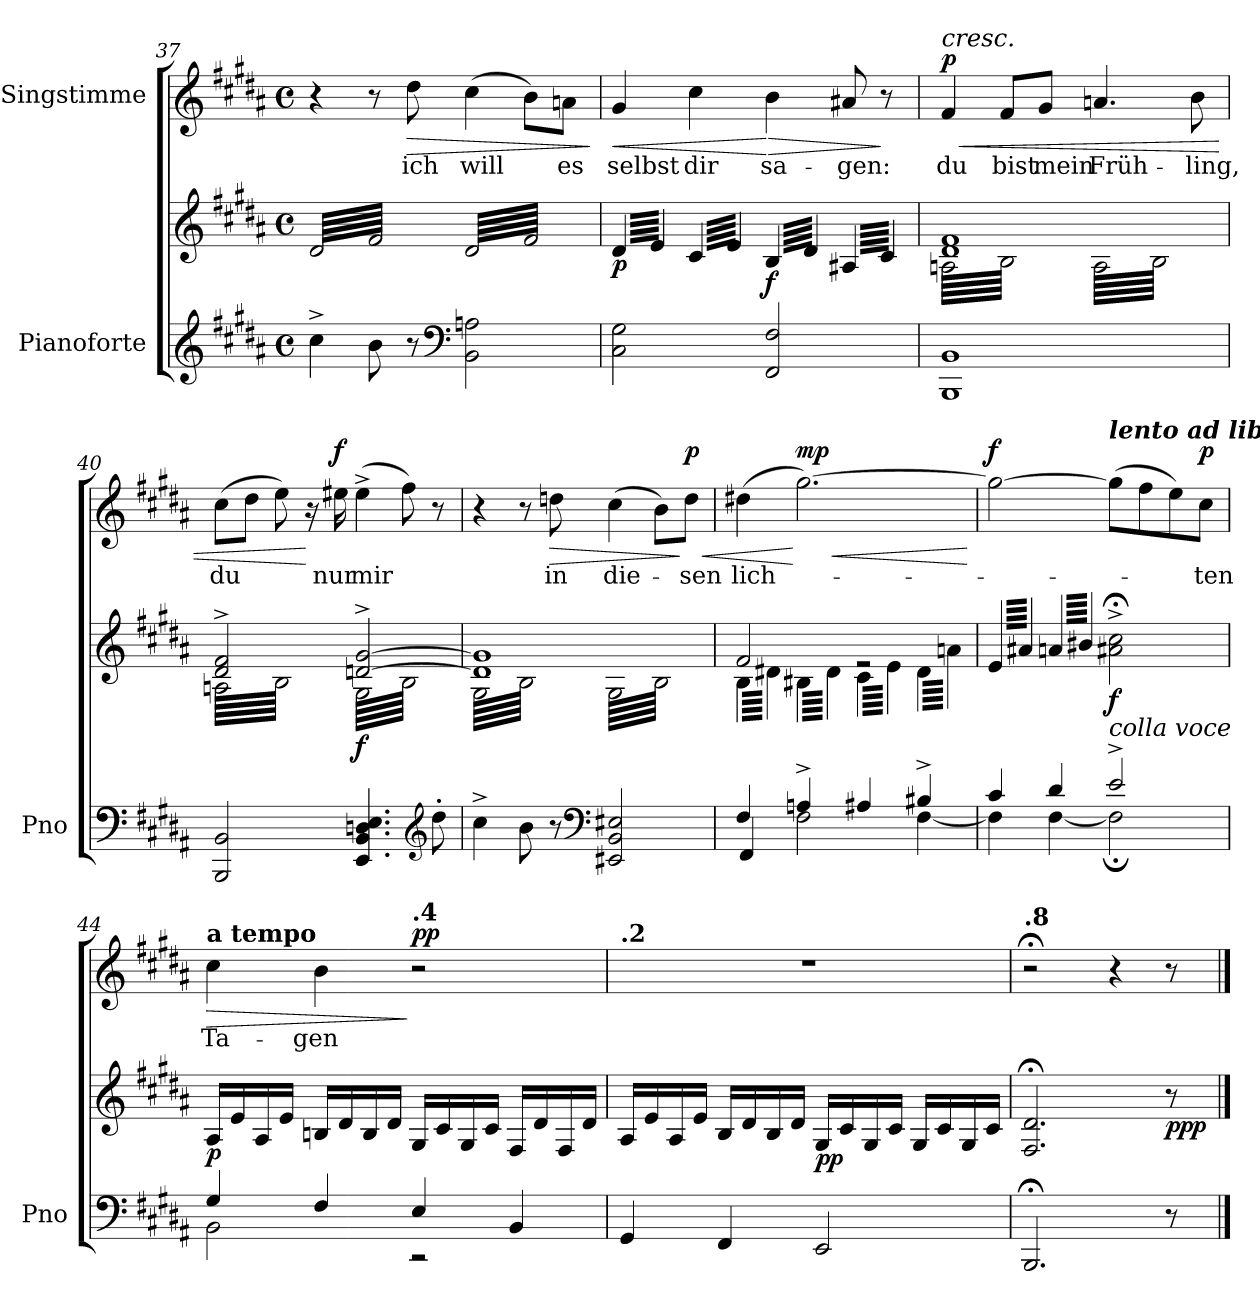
**kern	**kern	**dynam	**kern	**text	**dynam
*part2	*part2	*part2	*part1	*part1	*part1
*staff3	*staff2	*staff2/3	*staff1	*staff1	*staff1
*I"Pianoforte	*	*	*I"Singstimme	*	*
*I'Pno	*	*	*	*	*
*clefG2	*clefG2	*	*clefG2	*	*
*k[f#c#g#d#a#]	*k[f#c#g#d#a#]	*	*k[f#c#g#d#a#]	*	*
*M4/4	*M4/4	*	*M4/4	*	*
*met(c)	*met(c)	*	*met(c)	*	*
=37	=37	=37	=37	=37	=37
*	*tremolo	*	*	*	*
4cc#^\	64d#/LLLL	.	4r	.	.
.	64f#/	.	.	.	.
.	64d#/	.	.	.	.
.	64f#/	.	.	.	.
.	64d#/	.	.	.	.
.	64f#/	.	.	.	.
.	64d#/	.	.	.	.
.	64f#/	.	.	.	.
.	64d#/	.	.	.	.
.	64f#/	.	.	.	.
.	64d#/	.	.	.	.
.	64f#/	.	.	.	.
.	64d#/	.	.	.	.
.	64f#/	.	.	.	.
.	64d#/	.	.	.	.
.	64f#/	.	.	.	.
8b\	64d#/	.	8r	.	.
.	64f#/	.	.	.	.
.	64d#/	.	.	.	.
.	64f#/	.	.	.	.
.	64d#/	.	.	.	.
.	64f#/	.	.	.	.
.	64d#/	.	.	.	.
.	64f#/	.	.	.	.
!	!	!	!	!LO:LY:b	!LO:HP:b
8r	64d#/	.	8dd#\	ich	>
.	64f#/	.	.	.	.
.	64d#/	.	.	.	.
.	64f#/	.	.	.	.
.	64d#/	.	.	.	.
.	64f#/	.	.	.	.
.	64d#/	.	.	.	.
.	64f#/JJJJ	.	.	.	.
*clefF4	*	*	*	*	*
!	!	!	!	!LO:LY:b	!
2BB\ 2An\	64d#/LLLL	.	(>4cc#\	will	.
.	64f#/	.	.	.	.
.	64d#/	.	.	.	.
.	64f#/	.	.	.	.
.	64d#/	.	.	.	.
.	64f#/	.	.	.	.
.	64d#/	.	.	.	.
.	64f#/	.	.	.	.
.	64d#/	.	.	.	.
.	64f#/	.	.	.	.
.	64d#/	.	.	.	.
.	64f#/	.	.	.	.
.	64d#/	.	.	.	.
.	64f#/	.	.	.	.
.	64d#/	.	.	.	.
.	64f#/	.	.	.	.
.	64d#/	.	8b\L)	.	.
.	64f#/	.	.	.	.
.	64d#/	.	.	.	.
.	64f#/	.	.	.	.
.	64d#/	.	.	.	.
.	64f#/	.	.	.	.
.	64d#/	.	.	.	.
.	64f#/	.	.	.	.
!	!	!	!	!LO:LY:b	!
.	64d#/	.	8an\J	es	.
.	64f#/	.	.	.	.
.	64d#/	.	.	.	.
.	64f#/	.	.	.	.
.	64d#/	.	.	.	.
.	64f#/	.	.	.	.
.	64d#/	.	.	.	.
.	64f#/JJJJ	.	.	.	.
.	.	.	.	.	]
!!LO:LB:g=z
=38	=38	=38	=38	=38	=38
!	!	!LO:DY:b	!	!LO:LY:b	!LO:HP:b
2C#\ 2G#\	64d#/LLLL	p	4g#/	selbst	<
.	64e/	.	.	.	.
.	64d#/	.	.	.	.
.	64e/	.	.	.	.
.	64d#/	.	.	.	.
.	64e/	.	.	.	.
.	64d#/	.	.	.	.
.	64e/	.	.	.	.
.	64d#/	.	.	.	.
.	64e/	.	.	.	.
.	64d#/	.	.	.	.
.	64e/	.	.	.	.
.	64d#/	.	.	.	.
.	64e/	.	.	.	.
.	64d#/	.	.	.	.
.	64e/JJJJ	.	.	.	.
!	!	!	!	!LO:LY:b	!
.	64c#/LLLL	.	4cc#\	dir	.
.	64e/	.	.	.	.
.	64c#/	.	.	.	.
.	64e/	.	.	.	.
.	64c#/	.	.	.	.
.	64e/	.	.	.	.
.	64c#/	.	.	.	.
.	64e/	.	.	.	.
.	64c#/	.	.	.	.
.	64e/	.	.	.	.
.	64c#/	.	.	.	.
.	64e/	.	.	.	.
.	64c#/	.	.	.	.
.	64e/	.	.	.	.
.	64c#/	.	.	.	.
.	64e/JJJJ	.	.	.	.
!	!	!LO:DY:b	!	!LO:LY:b	!LO:HP:n=1:b
2FF#/ 2F#/	64B/LLLL	f	4b\	sa-	[ >
.	64d#/	.	.	.	.
.	64B/	.	.	.	.
.	64d#/	.	.	.	.
.	64B/	.	.	.	.
.	64d#/	.	.	.	.
.	64B/	.	.	.	.
.	64d#/	.	.	.	.
.	64B/	.	.	.	.
.	64d#/	.	.	.	.
.	64B/	.	.	.	.
.	64d#/	.	.	.	.
.	64B/	.	.	.	.
.	64d#/	.	.	.	.
.	64B/	.	.	.	.
.	64d#/JJJJ	.	.	.	.
!	!	!	!	!LO:LY:b	!
.	64A#X/LLLL	.	8a#X/	-gen:	.
.	64c#/	.	.	.	.
.	64A#X/	.	.	.	.
.	64c#/	.	.	.	.
.	64A#X/	.	.	.	.
.	64c#/	.	.	.	.
.	64A#X/	.	.	.	.
.	64c#/	.	.	.	.
.	64A#X/	.	8r	.	]
.	64c#/	.	.	.	.
.	64A#X/	.	.	.	.
.	64c#/	.	.	.	.
.	64A#X/	.	.	.	.
.	64c#/	.	.	.	.
.	64A#X/	.	.	.	.
.	64c#/JJJJ	.	.	.	.
=39	=39	=39	=39	=39	=39
*	*^	*	*	*	*
!	!	!	!	!LO:TX:a:i:t=cresc.	!	!
!	!	!	!	!	!LO:LY:b	!LO:HP:b
!	!	!	!	!	!	!LO:DY:n=1:a
1BBB 1BB	1d# 1f#	64An\LLLL	.	4f#/	du	< p
.	.	64B\	.	.	.	.
.	.	64An\	.	.	.	.
.	.	64B\	.	.	.	.
.	.	64An\	.	.	.	.
.	.	64B\	.	.	.	.
.	.	64An\	.	.	.	.
.	.	64B\	.	.	.	.
.	.	64An\	.	.	.	.
.	.	64B\	.	.	.	.
.	.	64An\	.	.	.	.
.	.	64B\	.	.	.	.
.	.	64An\	.	.	.	.
.	.	64B\	.	.	.	.
.	.	64An\	.	.	.	.
.	.	64B\	.	.	.	.
!	!	!	!	!	!LO:LY:b	!
.	.	64An\	.	8f#/L	bist	.
.	.	64B\	.	.	.	.
.	.	64An\	.	.	.	.
.	.	64B\	.	.	.	.
.	.	64An\	.	.	.	.
.	.	64B\	.	.	.	.
.	.	64An\	.	.	.	.
.	.	64B\	.	.	.	.
!	!	!	!	!	!LO:LY:b	!
.	.	64An\	.	8g#/J	mein	.
.	.	64B\	.	.	.	.
.	.	64An\	.	.	.	.
.	.	64B\	.	.	.	.
.	.	64An\	.	.	.	.
.	.	64B\	.	.	.	.
.	.	64An\	.	.	.	.
.	.	64B\JJJJ	.	.	.	.
!	!	!	!	!	!LO:LY:b	!
.	.	64A\LLLL	.	4.an/	Früh-	.
.	.	64B\	.	.	.	.
.	.	64A\	.	.	.	.
.	.	64B\	.	.	.	.
.	.	64A\	.	.	.	.
.	.	64B\	.	.	.	.
.	.	64A\	.	.	.	.
.	.	64B\	.	.	.	.
.	.	64A\	.	.	.	.
.	.	64B\	.	.	.	.
.	.	64A\	.	.	.	.
.	.	64B\	.	.	.	.
.	.	64A\	.	.	.	.
.	.	64B\	.	.	.	.
.	.	64A\	.	.	.	.
.	.	64B\	.	.	.	.
.	.	64A\	.	.	.	.
.	.	64B\	.	.	.	.
.	.	64A\	.	.	.	.
.	.	64B\	.	.	.	.
.	.	64A\	.	.	.	.
.	.	64B\	.	.	.	.
.	.	64A\	.	.	.	.
.	.	64B\	.	.	.	.
!	!	!	!	!	!LO:LY:b	!
.	.	64A\	.	8b\	-ling,	.
.	.	64B\	.	.	.	.
.	.	64A\	.	.	.	.
.	.	64B\	.	.	.	.
.	.	64A\	.	.	.	.
.	.	64B\	.	.	.	.
.	.	64A\	.	.	.	.
.	.	64B\JJJJ	.	.	.	.
=40	=40	=40	=40	=40	=40	=40
!	!	!	!	!	!LO:LY:b	!
2BBB/ 2BB/	2d#/^ 2f#/^	64An\LLLL	.	(>8cc#\L	du	.
.	.	64B\	.	.	.	.
.	.	64An\	.	.	.	.
.	.	64B\	.	.	.	.
.	.	64An\	.	.	.	.
.	.	64B\	.	.	.	.
.	.	64An\	.	.	.	.
.	.	64B\	.	.	.	.
.	.	64An\	.	8dd#\J	.	.
.	.	64B\	.	.	.	.
.	.	64An\	.	.	.	.
.	.	64B\	.	.	.	.
.	.	64An\	.	.	.	.
.	.	64B\	.	.	.	.
.	.	64An\	.	.	.	.
.	.	64B\	.	.	.	.
.	.	64An\	.	8ee\)	.	.
.	.	64B\	.	.	.	.
.	.	64An\	.	.	.	.
.	.	64B\	.	.	.	.
.	.	64An\	.	.	.	.
.	.	64B\	.	.	.	.
.	.	64An\	.	.	.	.
.	.	64B\	.	.	.	.
.	.	64An\	.	16r	.	[
.	.	64B\	.	.	.	.
.	.	64An\	.	.	.	.
.	.	64B\	.	.	.	.
!	!	!	!	!	!LO:LY:b	!LO:DY:a
.	.	64An\	.	16ee#X\	nur	f
.	.	64B\	.	.	.	.
.	.	64An\	.	.	.	.
.	.	64B\JJJJ	.	.	.	.
!	!	!	!LO:DY:b	!	!LO:LY:b	!
4.EE/ 4.BB/ 4.Dn/ 4.E/	[2dn/^ [2g#/^	64G#\LLLL	f	(>4ee#^\	mir	.
.	.	64B\	.	.	.	.
.	.	64G#\	.	.	.	.
.	.	64B\	.	.	.	.
.	.	64G#\	.	.	.	.
.	.	64B\	.	.	.	.
.	.	64G#\	.	.	.	.
.	.	64B\	.	.	.	.
.	.	64G#\	.	.	.	.
.	.	64B\	.	.	.	.
.	.	64G#\	.	.	.	.
.	.	64B\	.	.	.	.
.	.	64G#\	.	.	.	.
.	.	64B\	.	.	.	.
.	.	64G#\	.	.	.	.
.	.	64B\	.	.	.	.
.	.	64G#\	.	8ff#\)	.	.
.	.	64B\	.	.	.	.
.	.	64G#\	.	.	.	.
.	.	64B\	.	.	.	.
.	.	64G#\	.	.	.	.
.	.	64B\	.	.	.	.
.	.	64G#\	.	.	.	.
.	.	64B\	.	.	.	.
*clefG2	*	*	*	*	*	*
8dd#'\	.	64G#\	.	8r	.	.
.	.	64B\	.	.	.	.
.	.	64G#\	.	.	.	.
.	.	64B\	.	.	.	.
.	.	64G#\	.	.	.	.
.	.	64B\	.	.	.	.
.	.	64G#\	.	.	.	.
.	.	64B\JJJJ	.	.	.	.
!!LO:LB:g=z
=41	=41	=41	=41	=41	=41	=41
4cc#^\	1d] 1g#]	64G#\LLLL	.	4r	.	.
.	.	64B\	.	.	.	.
.	.	64G#\	.	.	.	.
.	.	64B\	.	.	.	.
.	.	64G#\	.	.	.	.
.	.	64B\	.	.	.	.
.	.	64G#\	.	.	.	.
.	.	64B\	.	.	.	.
.	.	64G#\	.	.	.	.
.	.	64B\	.	.	.	.
.	.	64G#\	.	.	.	.
.	.	64B\	.	.	.	.
.	.	64G#\	.	.	.	.
.	.	64B\	.	.	.	.
.	.	64G#\	.	.	.	.
.	.	64B\	.	.	.	.
8b\	.	64G#\	.	8r	.	.
.	.	64B\	.	.	.	.
.	.	64G#\	.	.	.	.
.	.	64B\	.	.	.	.
.	.	64G#\	.	.	.	.
.	.	64B\	.	.	.	.
.	.	64G#\	.	.	.	.
.	.	64B\	.	.	.	.
!	!	!	!	!	!LO:LY:b	!LO:HP:b
8r	.	64G#\	.	8ddn\	in	>
.	.	64B\	.	.	.	.
.	.	64G#\	.	.	.	.
.	.	64B\	.	.	.	.
.	.	64G#\	.	.	.	.
.	.	64B\	.	.	.	.
.	.	64G#\	.	.	.	.
.	.	64B\JJJJ	.	.	.	.
*clefF4	*	*	*	*	*	*
!	!	!	!	!	!LO:LY:b	!
2EE#X/ 2BB/ 2E#X/	.	64G#\LLLL	.	(>4cc#\	die-	.
.	.	64B\	.	.	.	.
.	.	64G#\	.	.	.	.
.	.	64B\	.	.	.	.
.	.	64G#\	.	.	.	.
.	.	64B\	.	.	.	.
.	.	64G#\	.	.	.	.
.	.	64B\	.	.	.	.
.	.	64G#\	.	.	.	.
.	.	64B\	.	.	.	.
.	.	64G#\	.	.	.	.
.	.	64B\	.	.	.	.
.	.	64G#\	.	.	.	.
.	.	64B\	.	.	.	.
.	.	64G#\	.	.	.	.
.	.	64B\	.	.	.	.
.	.	64G#\	.	8b\L)	.	.
.	.	64B\	.	.	.	.
.	.	64G#\	.	.	.	.
.	.	64B\	.	.	.	.
.	.	64G#\	.	.	.	.
.	.	64B\	.	.	.	.
.	.	64G#\	.	.	.	.
.	.	64B\	.	.	.	.
!	!	!	!	!	!LO:LY:b	!LO:HP:n=1:b
!	!	!	!	!	!	!LO:DY:n=1:b
.	.	64G#\	.	8dd\J	-sen	] < p
.	.	64B\	.	.	.	.
.	.	64G#\	.	.	.	.
.	.	64B\	.	.	.	.
.	.	64G#\	.	.	.	.
.	.	64B\	.	.	.	.
.	.	64G#\	.	.	.	.
.	.	64B\JJJJ	.	.	.	.
=42	=42	=42	=42	=42	=42	=42
*^	*	*	*	*	*	*
!	!	!	!	!	!	!LO:LY:b	!
4F#/	4FF#/	2f#/	64B\LLLL	.	(>4dd#X\	lich-	.
.	.	.	64d#X\	.	.	.	.
.	.	.	64B\	.	.	.	.
.	.	.	64d#X\	.	.	.	.
.	.	.	64B\	.	.	.	.
.	.	.	64d#X\	.	.	.	.
.	.	.	64B\	.	.	.	.
.	.	.	64d#X\	.	.	.	.
.	.	.	64B\	.	.	.	.
.	.	.	64d#X\	.	.	.	.
.	.	.	64B\	.	.	.	.
.	.	.	64d#X\	.	.	.	.
.	.	.	64B\	.	.	.	.
.	.	.	64d#X\	.	.	.	.
.	.	.	64B\	.	.	.	.
.	.	.	64d#X\JJJJ	.	.	.	.
!	!	!	!	!	!	!	!LO:HP:n=1:b
!	!	!	!	!	!	!	!LO:DY:n=1:b
4An^/	2F#\	.	64B#X\LLLL	.	[2.gg#\)	.	[ < mp
.	.	.	64d#\	.	.	.	.
.	.	.	64B#X\	.	.	.	.
.	.	.	64d#\	.	.	.	.
.	.	.	64B#X\	.	.	.	.
.	.	.	64d#\	.	.	.	.
.	.	.	64B#X\	.	.	.	.
.	.	.	64d#\	.	.	.	.
.	.	.	64B#X\	.	.	.	.
.	.	.	64d#\	.	.	.	.
.	.	.	64B#X\	.	.	.	.
.	.	.	64d#\	.	.	.	.
.	.	.	64B#X\	.	.	.	.
.	.	.	64d#\	.	.	.	.
.	.	.	64B#X\	.	.	.	.
.	.	.	64d#\JJJJ	.	.	.	.
4A#X/	.	2re	64c#\LLLL	.	.	.	.
.	.	.	64e\	.	.	.	.
.	.	.	64c#\	.	.	.	.
.	.	.	64e\	.	.	.	.
.	.	.	64c#\	.	.	.	.
.	.	.	64e\	.	.	.	.
.	.	.	64c#\	.	.	.	.
.	.	.	64e\	.	.	.	.
.	.	.	64c#\	.	.	.	.
.	.	.	64e\	.	.	.	.
.	.	.	64c#\	.	.	.	.
.	.	.	64e\	.	.	.	.
.	.	.	64c#\	.	.	.	.
.	.	.	64e\	.	.	.	.
.	.	.	64c#\	.	.	.	.
.	.	.	64e\JJJJ	.	.	.	.
4B#X^/	[4F#\	.	64d#\LLLL	.	.	.	.
.	.	.	64an\	.	.	.	.
.	.	.	64d#\	.	.	.	.
.	.	.	64an\	.	.	.	.
.	.	.	64d#\	.	.	.	.
.	.	.	64an\	.	.	.	.
.	.	.	64d#\	.	.	.	.
.	.	.	64an\	.	.	.	.
.	.	.	64d#\	.	.	.	.
.	.	.	64an\	.	.	.	.
.	.	.	64d#\	.	.	.	.
.	.	.	64an\	.	.	.	.
.	.	.	64d#\	.	.	.	.
.	.	.	64an\	.	.	.	.
.	.	.	64d#\	.	.	.	.
.	.	.	64an\JJJJ	.	.	.	.
*v	*v	*	*	*	*	*	*
*	*v	*v	*	*	*	*
.	.	.	.	.	[
=43	=43	=43	=43	=43	=43
*^	*	*	*	*	*
!	!	!	!	!	!	!LO:DY:a
4c#/	4F#\]	64e/LLLL	.	2gg#\_	.	f
.	.	64a#X/	.	.	.	.
.	.	64e/	.	.	.	.
.	.	64a#X/	.	.	.	.
.	.	64e/	.	.	.	.
.	.	64a#X/	.	.	.	.
.	.	64e/	.	.	.	.
.	.	64a#X/	.	.	.	.
.	.	64e/	.	.	.	.
.	.	64a#X/	.	.	.	.
.	.	64e/	.	.	.	.
.	.	64a#X/	.	.	.	.
.	.	64e/	.	.	.	.
.	.	64a#X/	.	.	.	.
.	.	64e/	.	.	.	.
.	.	64a#X/JJJJ	.	.	.	.
4d#/	[4F#\	64an/LLLL	.	.	.	.
.	.	64b#X/	.	.	.	.
.	.	64an/	.	.	.	.
.	.	64b#X/	.	.	.	.
.	.	64an/	.	.	.	.
.	.	64b#X/	.	.	.	.
.	.	64an/	.	.	.	.
.	.	64b#X/	.	.	.	.
.	.	64an/	.	.	.	.
.	.	64b#X/	.	.	.	.
.	.	64an/	.	.	.	.
.	.	64b#X/	.	.	.	.
.	.	64an/	.	.	.	.
.	.	64b#X/	.	.	.	.
.	.	64an/	.	.	.	.
.	.	64b#X/JJJJ	.	.	.	.
*	*	*Xtremolo	*	*	*	*
!	!	!	!	!LO:TX:a:Bi:t=lento ad lib.	!	!
!LO:TX:a:i:t=colla voce	!	!	!	!	!	!
!	!	!	!LO:DY:b	!	!	!
2e^/	2F#;\]	2a#X\;<^ 2cc#\;<^	f	(>8gg#\L]	.	.
.	.	.	.	.	.	.
.	.	.	.	.	.	.
.	.	.	.	.	.	.
.	.	.	.	.	.	.
.	.	.	.	.	.	.
.	.	.	.	.	.	.
.	.	.	.	.	.	.
*	*	*	*	*MM152	*	*
.	.	.	.	8ff#\	.	.
*	*	*	*	*MM140	*	*
.	.	.	.	8ee\)	.	.
!	!	!	!	!	!LO:LY:b	!LO:DY:a
.	.	.	.	8cc#\J	-ten	p
!!LO:LB:g=z
=44	=44	=44	=44	=44	=44	=44
!	!	!	!	!LO:TX:a:B:t=a tempo	!	!
!	!	!	!LO:DY:b	!	!LO:LY:b	!LO:HP:b
4G#/	2BB\	16A#/LL	p	4cc#\	Ta-	>
.	.	16e/	.	.	.	.
.	.	16A#/	.	.	.	.
.	.	16e/JJ	.	.	.	.
*	*	*	*	*MM166	*	*
!	!	!	!	!	!LO:LY:b	!
4F#/	.	16Bn/LL	.	4b\	-gen	.
.	.	16d#/	.	.	.	.
.	.	16B/	.	.	.	.
.	.	16d#/JJ	.	.	.	.
*	*	*	*	*MM163	*	*
!	!	!	!	!LO:TX:a:B:t=.4	!	!
!	!	!	!	!	!	!LO:DY:n=1:b
4E/	2r	16G#/LL	.	2r	.	] pp
.	.	16c#/	.	.	.	.
.	.	16G#/	.	.	.	.
.	.	16c#/JJ	.	.	.	.
4BB/	.	16F#/LL	.	.	.	.
.	.	16d#/	.	.	.	.
.	.	16F#/	.	.	.	.
.	.	16d#/JJ	.	.	.	.
*v	*v	*	*	*	*	*
=45	=45	=45	=45	=45	=45
*	*	*	*MM158	*	*
!	!	!	!LO:TX:a:B:t=.2	!	!
4GG#/	16A#/LL	.	1r	.	.
.	16e/	.	.	.	.
.	16A#/	.	.	.	.
.	16e/JJ	.	.	.	.
4FF#/	16B/LL	.	.	.	.
.	16d#/	.	.	.	.
.	16B/	.	.	.	.
.	16d#/JJ	.	.	.	.
!	!	!LO:DY:b	!	!	!
2EE/	16G#/LL	pp	.	.	.
.	16c#/	.	.	.	.
.	16G#/	.	.	.	.
.	16c#/JJ	.	.	.	.
.	16G#/LL	.	.	.	.
.	16c#/	.	.	.	.
.	16G#/	.	.	.	.
.	16c#/JJ	.	.	.	.
=46	=46	=46	=46	=46	=46
*	*	*	*MM147	*	*
!	!	!	!LO:TX:a:B:t=.8	!	!
2.BBB;</	2.F#/;< 2.d#/;<	.	2r;<	.	.
.	.	.	4r	.	.
!	!	!LO:DY:b	!	!	!
8r	8r	ppp	8r	.	.
==	==	==	==	==	==
*-	*-	*-	*-	*-	*-
